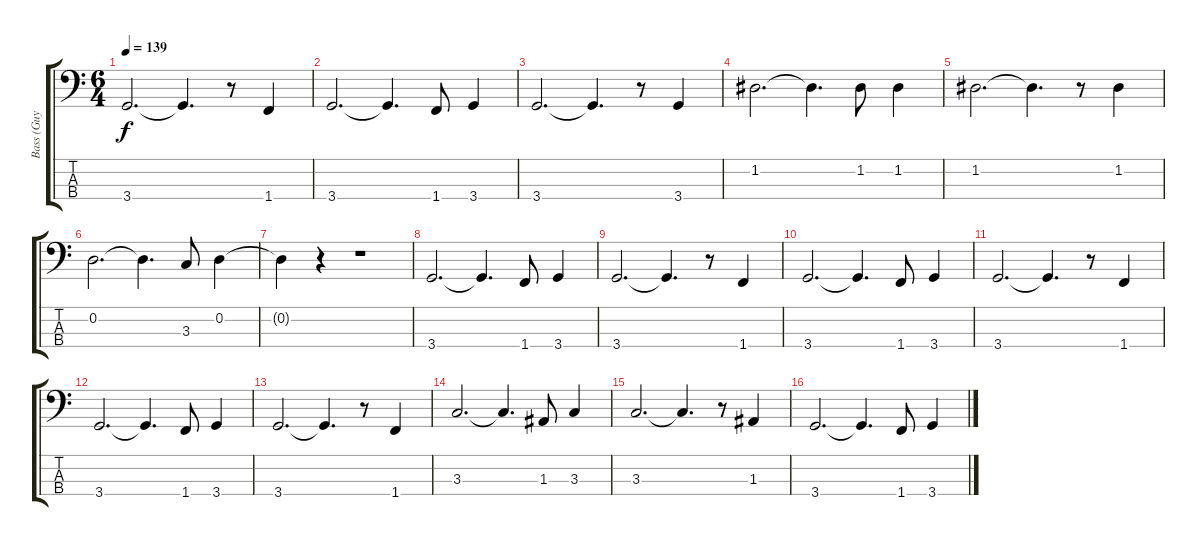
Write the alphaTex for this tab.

\track ("Bass (Guy Pratt)" "Bass (Guy ") {instrument electricbassfinger}
\staff {score tabs}
\tuning (G2 D2 A1 E1) {hide}
\ts (6 4)
\tempo 139
\clef f4
\ks c
3.4.2{d dy f} 3.4{t}.4{d} r.8 1.4.4 |
3.4.2{d} 3.4{t}.4{d} 1.4.8 3.4.4 |
3.4.2{d} 3.4{t}.4{d} r.8 3.4.4 |
1.2.2{d} 1.2{t}.4{d} 1.2.8 1.2.4 |
1.2.2{d} 1.2{t}.4{d} r.8 1.2.4 |
0.2.2{d} 0.2{t}.4{d} 3.3.8 0.2.4 |
0.2{t}.4 r.4 r.1 |
3.4.2{d} 3.4{t}.4{d} 1.4.8 3.4.4 |
3.4.2{d} 3.4{t}.4{d} r.8 1.4.4 |
3.4.2{d} 3.4{t}.4{d} 1.4.8 3.4.4 |
3.4.2{d} 3.4{t}.4{d} r.8 1.4.4 |
3.4.2{d} 3.4{t}.4{d} 1.4.8 3.4.4 |
3.4.2{d} 3.4{t}.4{d} r.8 1.4.4 |
3.3.2{d} 3.3{t}.4{d} 1.3.8 3.3.4 |
3.3.2{d} 3.3{t}.4{d} r.8 1.3.4 |
3.4.2{d} 3.4{t}.4{d} 1.4.8 3.4.4
